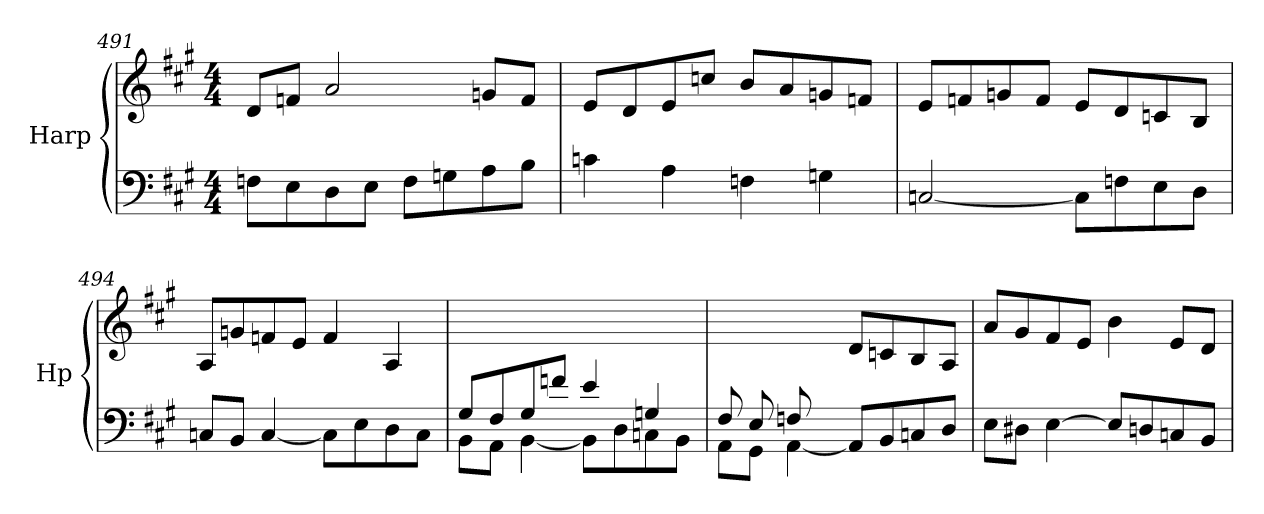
**kern	**kern
*part1	*part1
*staff2	*staff1
*I"Harp	*
*I'Hp	*
*clefF4	*clefG2
*k[f#c#g#]	*k[f#c#g#]
*M4/4	*M4/4
=491	=491
8Fn\L	8d/L
8E\	8fn/J
8D\	2a/
8E\J	.
8F\L	.
8Gn\	.
8A\	8gn/L
8B\J	8f/J
=492	=492
4cn\	8e/L
.	8d/
4A\	8e/
.	8ccn/J
4Fn\	8b/L
.	8a/
4Gn\	8gn/
.	8fn/J
=493	=493
[2Cn/	8e/L
.	8fn/
.	8gn/
.	8f/J
8C\L]	8e/L
8Fn\	8d/
8E\	8cn/
8D\J	8B/J
!!LO:LB:g=z
=494	=494
8Cn/L	8A/L
8BB/J	8gn/
[4C/	8fn/
.	8e/J
8C\L]	4f/
8E\	.
8D\	4A/
8C\J	.
=495	=495
*^	*
8G#/L	8BB\L	1ryy
8F#/	8AA\J	.
8G#/	[4BB\	.
8fn/J	.	.
4e/	8BB\L]	.
.	8D\	.
4Gn/	8Cn\	.
.	8BB\J	.
=496	=496	=496
8F#/L	8AA\L	4.ryy
8E/	8GG#\J	.
8Fn/	[4AA\	.
2ryy	.	8e\J
.	8AA/L]	8d/L
.	8BB/	8cn/
.	8Cn/	8B/
8ryy	8D/J	8A/J
*v	*v	*
=497	=497
8E\L	8a/L
8D#X\J	8g#/
[4E\	8f#/
.	8e/J
8E/L]	4b\
8Dn/	.
8Cn/	8e/L
8BB/J	8d/J
=	=
*-	*-
